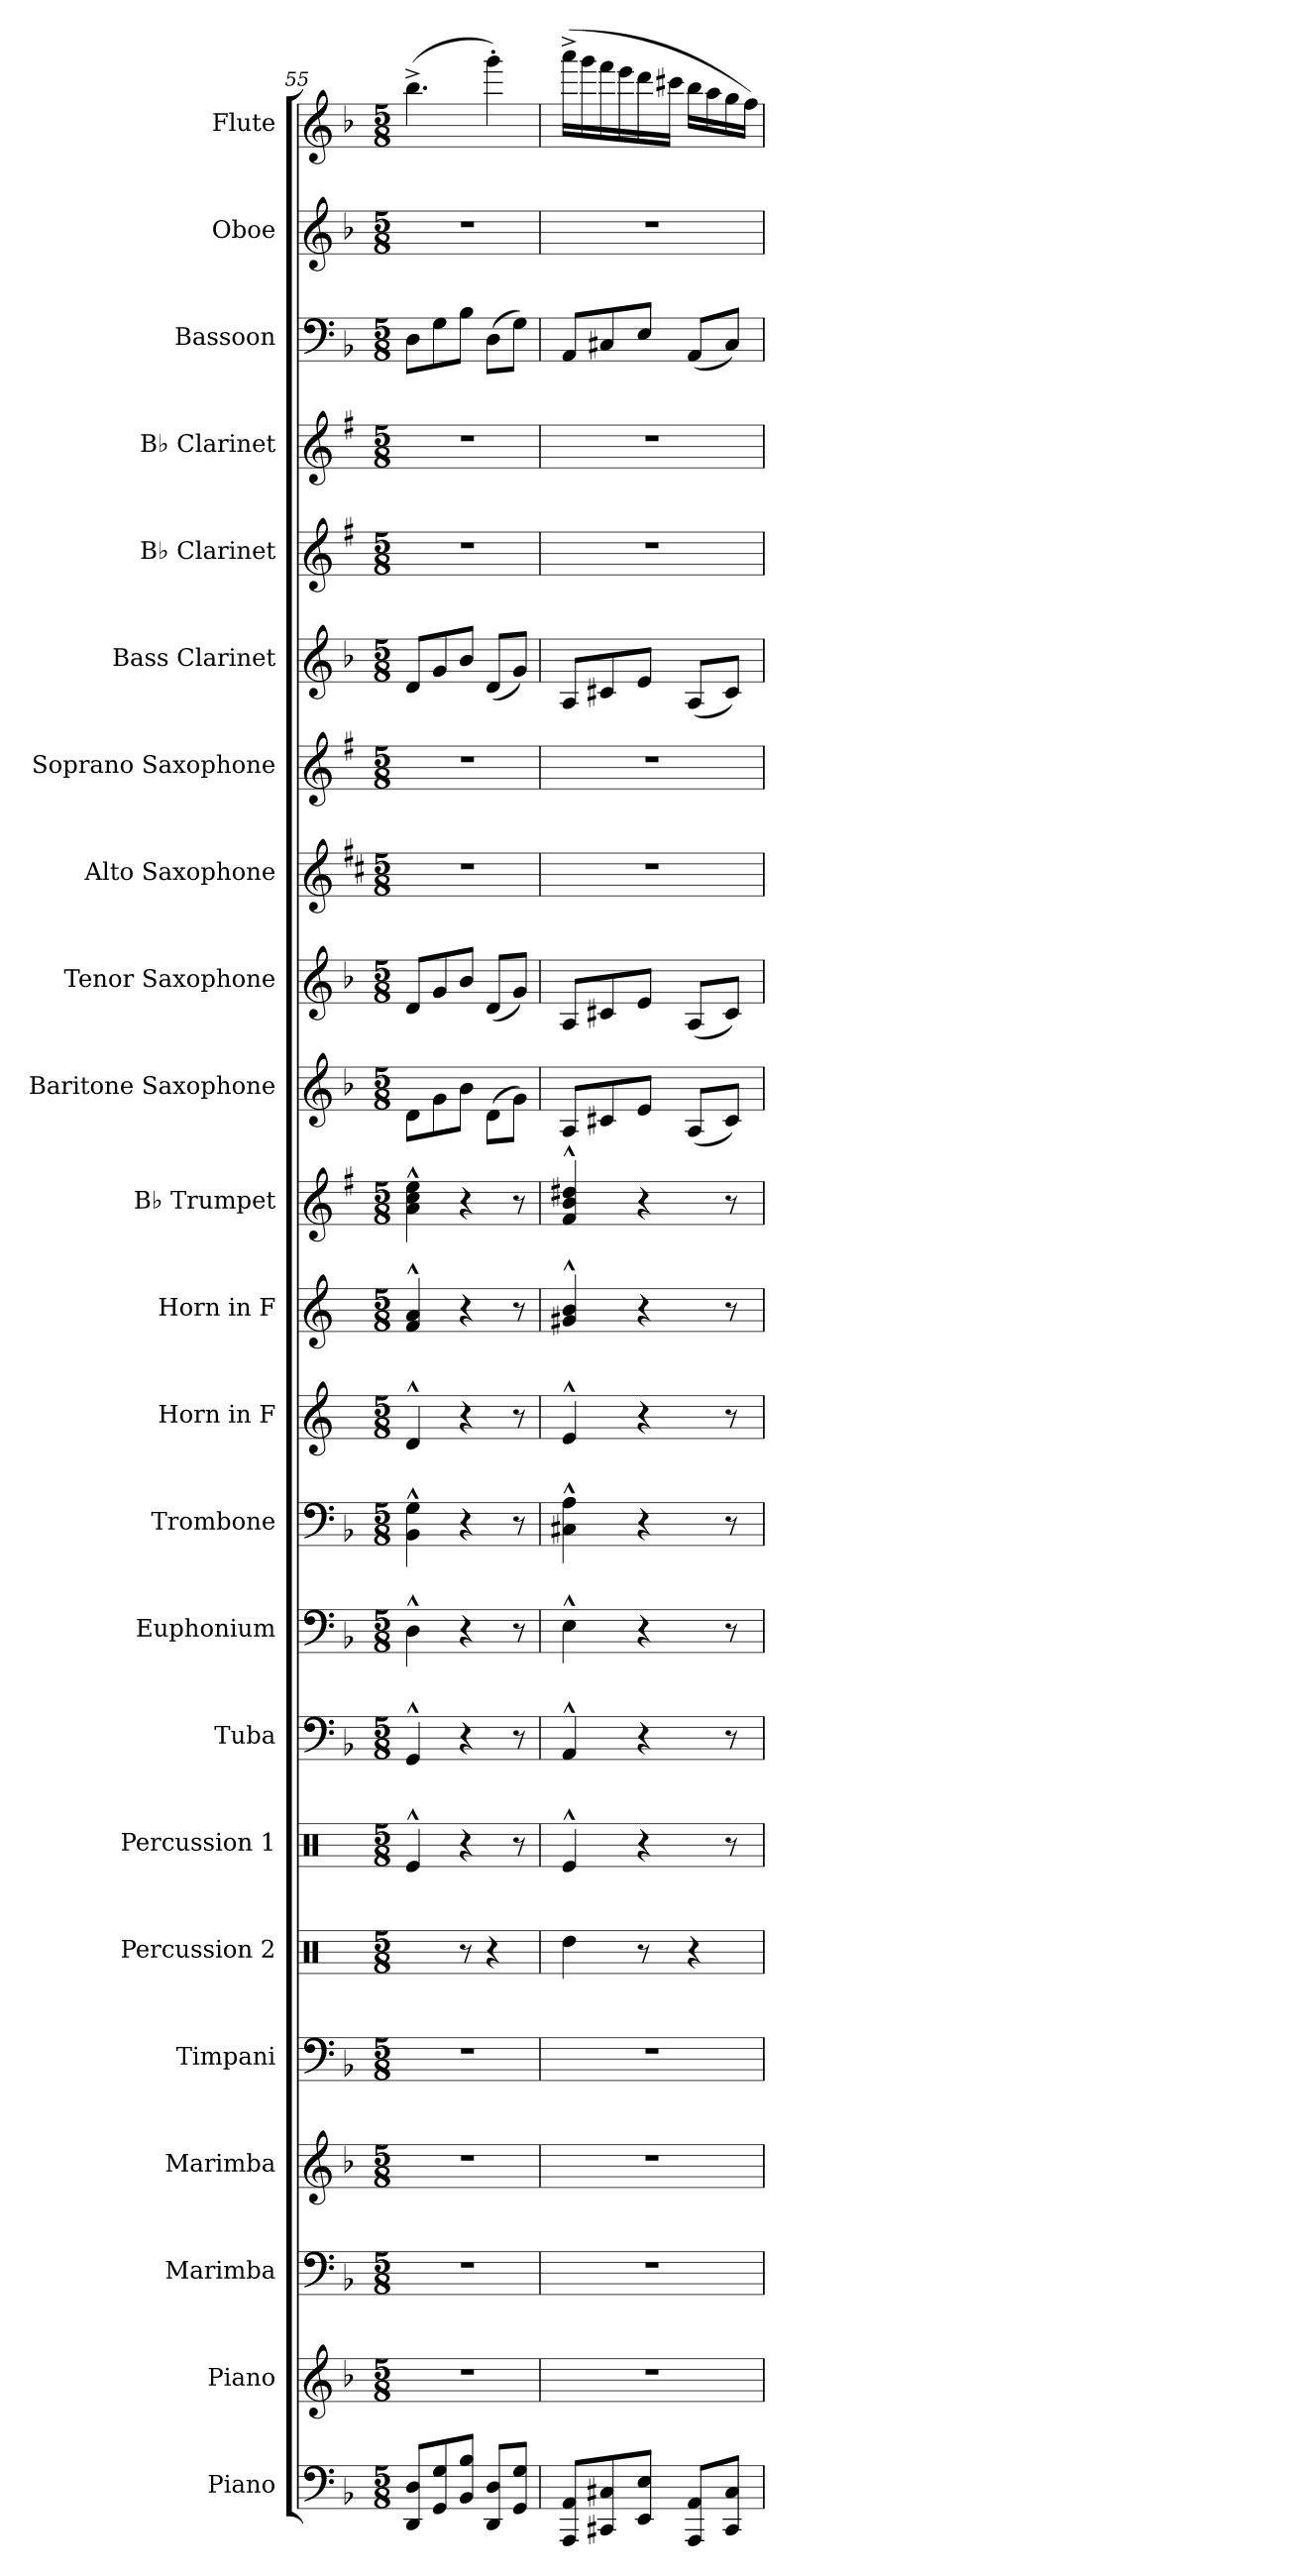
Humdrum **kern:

**kern	**kern	**kern	**kern	**kern	**kern	**kern	**kern	**kern	**kern	**kern	**kern	**kern	**kern	**kern	**kern	**kern	**kern	**kern	**kern	**kern	**kern	**kern
*part23	*part22	*part21	*part20	*part19	*part18	*part17	*part16	*part15	*part14	*part13	*part12	*part11	*part10	*part9	*part8	*part7	*part6	*part5	*part4	*part3	*part2	*part1
*staff23	*staff22	*staff21	*staff20	*staff19	*staff18	*staff17	*staff16	*staff15	*staff14	*staff13	*staff12	*staff11	*staff10	*staff9	*staff8	*staff7	*staff6	*staff5	*staff4	*staff3	*staff2	*staff1
*I"Piano	*I"Piano	*I"Marimba	*I"Marimba	*I"Timpani	*I"Percussion 2	*I"Percussion 1	*I"Tuba	*I"Euphonium	*I"Trombone	*I"Horn in F	*I"Horn in F	*I"B♭ Trumpet	*I"Baritone Saxophone	*I"Tenor Saxophone	*I"Alto Saxophone	*I"Soprano Saxophone	*I"Bass Clarinet	*I"B♭ Clarinet	*I"B♭ Clarinet	*I"Bassoon	*I"Oboe	*I"Flute
*I'Pno.	*I'Pno.	*I'Mrm.	*I'Mrm.	*I'Timp.	*I'Pr. 2	*I'Pr. 1	*I'Tu.	*I'Eu.	*I'Trb.	*	*	*I'B♭ Tpt.	*I'Bar. Sax.	*I'T. Sax.	*I'A. Sax.	*I'S. Sax.	*I'B. Cl.	*I'B♭ Cl.	*I'B♭ Cl.	*I'Bsn.	*I'Ob.	*I'Fl.
*clefF4	*clefG2	*clefF4	*clefG2	*clefF4	*clefX	*clefX	*clefF4	*clefF4	*clefF4	*clefG2	*clefG2	*clefG2	*clefG2	*clefG2	*clefG2	*clefG2	*clefG2	*clefG2	*clefG2	*clefF4	*clefG2	*clefG2
*	*	*	*	*	*	*	*	*	*	*ITrd4c7	*ITrd4c7	*ITrd1c2	*ITrd12c21	*ITrd8c14	*ITrd5c9	*ITrd1c2	*ITrd8c14	*ITrd1c2	*ITrd1c2	*	*	*
*k[b-]	*k[b-]	*k[b-]	*k[b-]	*k[b-]	*k[]	*k[]	*k[b-]	*k[b-]	*k[b-]	*k[b-]	*k[b-]	*k[b-]	*k[b-]	*k[b-]	*k[b-]	*k[b-]	*k[b-]	*k[b-]	*k[b-]	*k[b-]	*k[b-]	*k[b-]
*M5/8	*M5/8	*M5/8	*M5/8	*M5/8	*M5/8	*M5/8	*M5/8	*M5/8	*M5/8	*M5/8	*M5/8	*M5/8	*M5/8	*M5/8	*M5/8	*M5/8	*M5/8	*M5/8	*M5/8	*M5/8	*M5/8	*M5/8
=55	=55	=55	=55	=55	=55	=55	=55	=55	=55	=55	=55	=55	=55	=55	=55	=55	=55	=55	=55	=55	=55	=55
8DD/ 8D/L	8%5r	8%5r	8%5r	8%5r	4R\	4Re^^/	4GG^^/	4D^^\	4BB-\^^ 4G\^^	4G^^/	4B-/^^ 4d/^^	4g\^^ 4b-\^^ 4dd\^^	8D\L	8D/L	8%5r	8%5r	8D/L	8%5r	8%5r	8D\L	8%5r	(4.bb-^\
8GG/ 8G/	.	.	.	.	.	.	.	.	.	.	.	.	8G\	8G/	.	.	8G/	.	.	8G\	.	.
8BB-/ 8B-/J	.	.	.	.	8r	4r	4r	4r	4r	4r	4r	4r	8B-\J	8B-/J	.	.	8B-/J	.	.	8B-\J	.	.
8DD/ 8D/L	.	.	.	.	4r	.	.	.	.	.	.	.	(8D\L	(8D/L	.	.	(8D/L	.	.	(8D\L	.	4ggg'\)
8GG/ 8G/J	.	.	.	.	.	8r	8r	8r	8r	8r	8r	8r	8G\J)	8G/J)	.	.	8G/J)	.	.	8G\J)	.	.
=56	=56	=56	=56	=56	=56	=56	=56	=56	=56	=56	=56	=56	=56	=56	=56	=56	=56	=56	=56	=56	=56	=56
8AAA/ 8AA/L	8%5r	8%5r	8%5r	8%5r	4Rdd\	4Re^^/	4AA^^/	4E^^\	4C#X\^^ 4A\^^	4A^^/	4c#X/^^ 4e/^^	4e/^^ 4a/^^ 4cc#X/^^	8AA/L	8AA/L	8%5r	8%5r	8AA/L	8%5r	8%5r	8AA/L	8%5r	(16aaa^\LL
.	.	.	.	.	.	.	.	.	.	.	.	.	.	.	.	.	.	.	.	.	.	16ggg\
8CC#X/ 8C#X/	.	.	.	.	.	.	.	.	.	.	.	.	8C#X/	8C#X/	.	.	8C#X/	.	.	8C#X/	.	16fff\
.	.	.	.	.	.	.	.	.	.	.	.	.	.	.	.	.	.	.	.	.	.	16eee\
8EE/ 8E/J	.	.	.	.	8r	4r	4r	4r	4r	4r	4r	4r	8E/J	8E/J	.	.	8E/J	.	.	8E/J	.	16ddd\
.	.	.	.	.	.	.	.	.	.	.	.	.	.	.	.	.	.	.	.	.	.	16ccc#X\JJ
8AAA/ 8AA/L	.	.	.	.	4r	.	.	.	.	.	.	.	(8AA/L	(8AA/L	.	.	(8AA/L	.	.	(8AA/L	.	16bb-\LL
.	.	.	.	.	.	.	.	.	.	.	.	.	.	.	.	.	.	.	.	.	.	16aa\
8CC#/ 8C#/J	.	.	.	.	.	8r	8r	8r	8r	8r	8r	8r	8C#/J)	8C#/J)	.	.	8C#/J)	.	.	8C#/J)	.	16gg\
.	.	.	.	.	.	.	.	.	.	.	.	.	.	.	.	.	.	.	.	.	.	16ff\JJ)
=	=	=	=	=	=	=	=	=	=	=	=	=	=	=	=	=	=	=	=	=	=	=
*-	*-	*-	*-	*-	*-	*-	*-	*-	*-	*-	*-	*-	*-	*-	*-	*-	*-	*-	*-	*-	*-	*-
